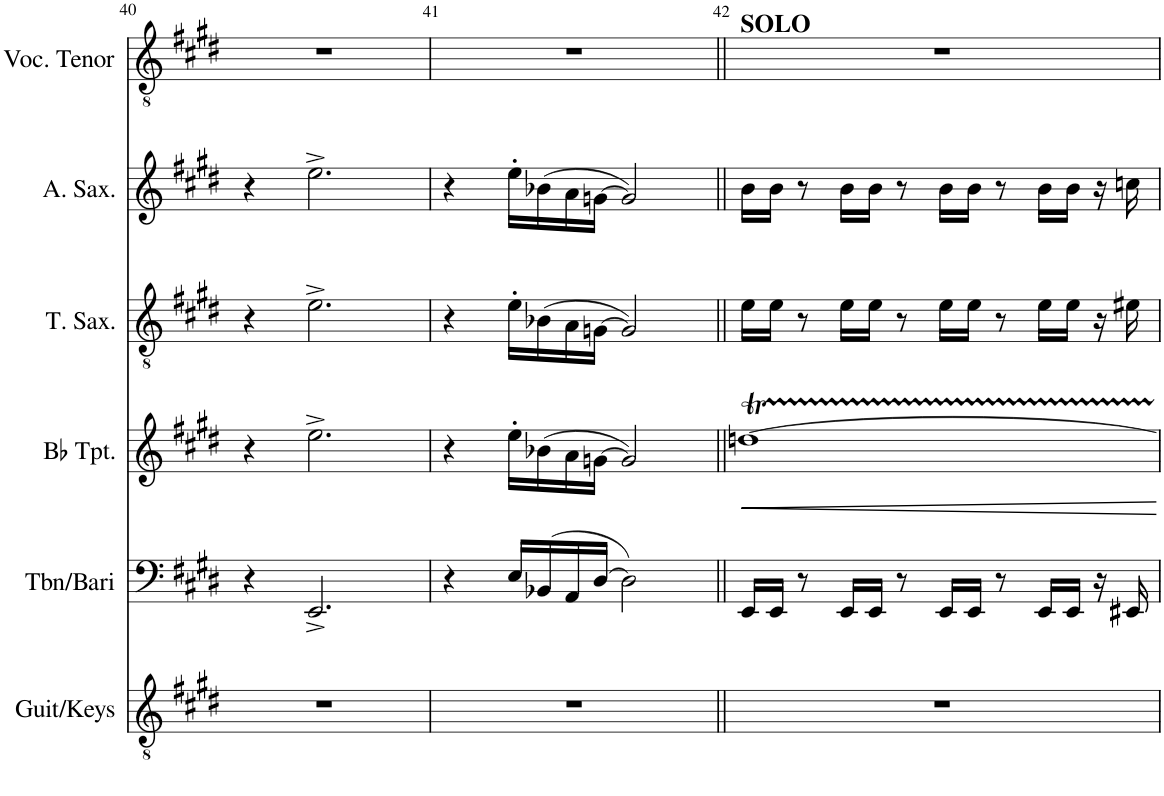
**kern	**kern	**kern	**kern	**kern	**kern
*part6	*part5	*part4	*part3	*part2	*part1
*staff6	*staff5	*staff4	*staff3	*staff2	*staff1
*I"Guit/Keys	*I"Tbn/Bari	*I"Bb Trumpet	*I"T. Sax.	*I"Alto Sax	*I"Voc. Tenor
*I'Guit/Keys	*I'Tbn/Bari	*I'Bb Tpt.	*I'T. Sax.	*I'A. Sax.	*I'Voc. Tenor
!!LO:PB:g=z
*clefGv2	*clefF4	*clefG2	*clefGv2	*clefG2	*clefGv2
*	*	*ITrd1c2	*ITrd8c14	*ITrd5c9	*
*k[f#c#g#d#]	*k[f#c#g#d#]	*k[f#c#g#d#]	*k[f#c#g#d#]	*k[f#c#g#d#]	*k[f#c#g#d#]
*M4/4	*M4/4	*M4/4	*M4/4	*M4/4	*M4/4
=40	=40	=40	=40	=40	=40
1r	4r	4r	4r	4r	1r
.	2.EE^/	2.ee^\	2.e^\	2.ee^\	.
=41	=41	=41	=41	=41	=41
1r	4r	4r	4r	4r	1r
.	16E/LL	16ee'\LL	16e'\LL	16ee'\LL	.
.	(16BB-X/	(16b-X\	(16B-X\	(16b-X\	.
.	16AA/	16a\	16A\	16a\	.
.	[16D#/JJ	[16gn\JJ	[16Gn\JJ	[16gn\JJ	.
.	2D#\])	2g/])	2G/])	2g/])	.
=42||	=42||	=42||	=42||	=42||	=42||
!	!	!	!	!	!LO:TX:a:B:t=SOLO
1r	16EE/LL	[1ddnT	16e\LL	16b\LL	1r
.	16EE/JJ	.	16e\JJ	16b\JJ	.
.	8r	.	8r	8r	.
.	16EE/LL	.	16e\LL	16b\LL	.
.	16EE/JJ	.	16e\JJ	16b\JJ	.
.	8r	.	8r	8r	.
.	16EE/LL	.	16e\LL	16b\LL	.
.	16EE/JJ	.	16e\JJ	16b\JJ	.
.	8r	.	8r	8r	.
.	16EE/LL	.	16e\LL	16b\LL	.
.	16EE/JJ	.	16e\JJ	16b\JJ	.
.	16r	.	16r	16r	.
.	16EE#X/	.	16e#X\	16ccn\	.
=	=	=	=	=	=
*-	*-	*-	*-	*-	*-
